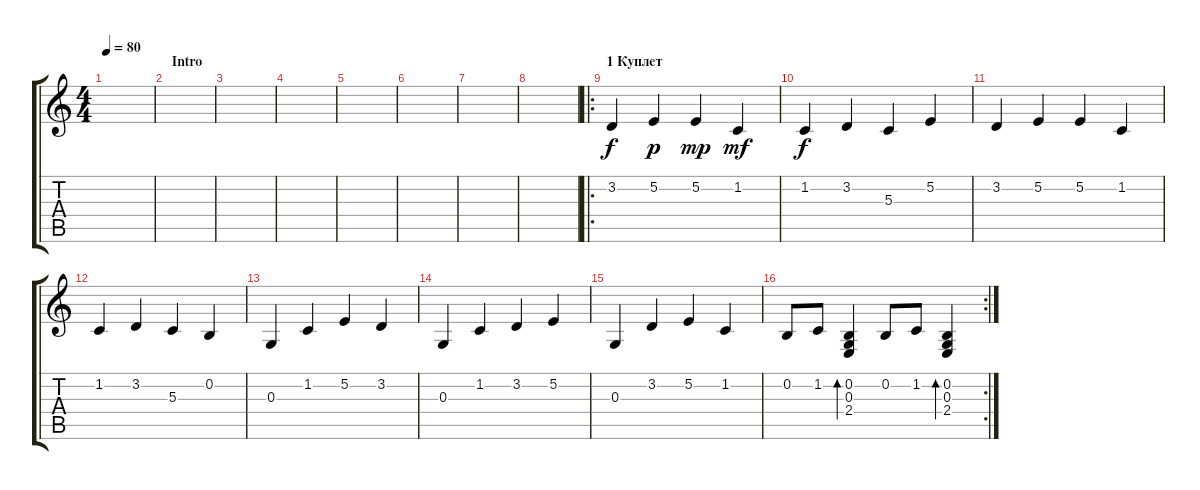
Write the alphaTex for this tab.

\track "" {instrument sitar}
\staff {score tabs}
\tuning (E4 B3 G3 D3 A2 E2) {hide}
\ts (4 4)
\tempo 80
\clef g2
\ks c
|
\section ("" " Intro")
|
|
|
|
|
|
|
\ro
\section ("" "1 Куплет")
3.2.4 5.2.4{dy p} 5.2.4{dy mp} 1.2.4{dy mf} |
1.2.4{dy f} 3.2.4 5.3.4 5.2.4 |
3.2.4 5.2.4 5.2.4 1.2.4 |
1.2.4 3.2.4 5.3.4 0.2.4 |
0.3.4 1.2.4 5.2.4 3.2.4 |
0.3.4 1.2.4 3.2.4 5.2.4 |
0.3.4 3.2.4 5.2.4 1.2.4 |
\rc 2
0.2.8 1.2.8 (0.2 0.3 2.4).4{bd 240} 0.2.8 1.2.8 (0.2 0.3 2.4).4{bd 240}
